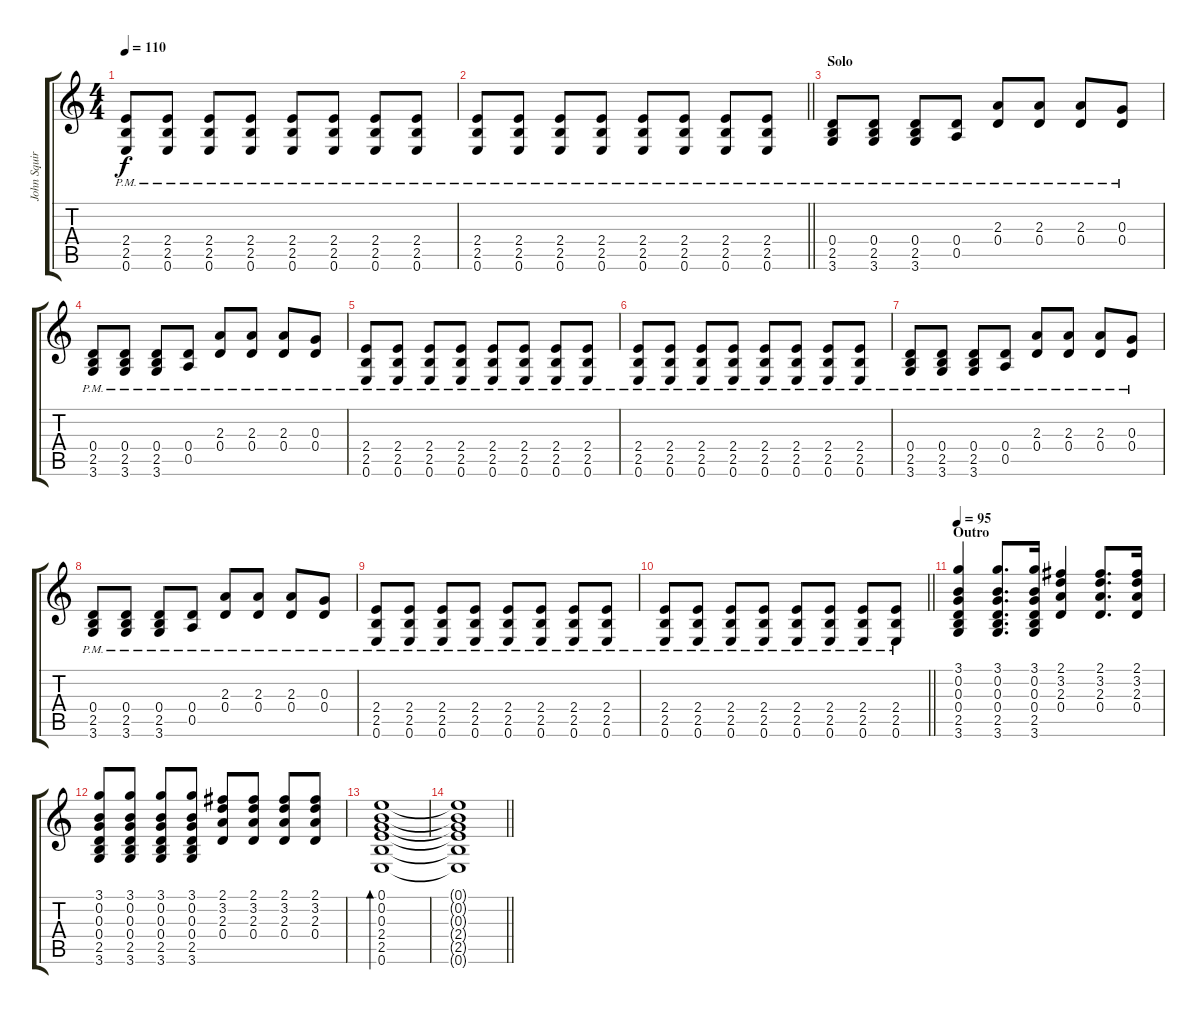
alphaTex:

\track ("John Squire" "John Squir") {instrument electricguitarjazz}
\staff {score tabs}
\tuning (E4 B3 G3 D3 A2 E2) {hide}
\ts (4 4)
\tempo 110
\clef g2
\ks c
(2.4{pm} 2.5{pm} 0.6{pm}).8{dy f} (2.4{pm} 2.5{pm} 0.6{pm}).8 (2.4{pm} 2.5{pm} 0.6{pm}).8 (2.4{pm} 2.5{pm} 0.6{pm}).8 (2.4{pm} 2.5{pm} 0.6{pm}).8 (2.4{pm} 2.5{pm} 0.6{pm}).8 (2.4{pm} 2.5{pm} 0.6{pm}).8 (2.4{pm} 2.5{pm} 0.6{pm}).8 |
\barLineRight lightlight
(2.4{pm} 2.5{pm} 0.6{pm}).8 (2.4{pm} 2.5{pm} 0.6{pm}).8 (2.4{pm} 2.5{pm} 0.6{pm}).8 (2.4{pm} 2.5{pm} 0.6{pm}).8 (2.4{pm} 2.5{pm} 0.6{pm}).8 (2.4{pm} 2.5{pm} 0.6{pm}).8 (2.4{pm} 2.5{pm} 0.6{pm}).8 (2.4{pm} 2.5{pm} 0.6{pm}).8 |
\section ("" "Solo")
(0.4{pm} 2.5{pm} 3.6{pm}).8 (0.4{pm} 2.5{pm} 3.6{pm}).8 (0.4{pm} 2.5{pm} 3.6{pm}).8 (0.4{pm} 0.5{pm}).8 (2.3{pm} 0.4{pm}).8 (2.3{pm} 0.4{pm}).8 (2.3{pm} 0.4{pm}).8 (0.3{pm} 0.4{pm}).8 |
(0.4{pm} 2.5{pm} 3.6{pm}).8 (0.4{pm} 2.5{pm} 3.6{pm}).8 (0.4{pm} 2.5{pm} 3.6{pm}).8 (0.4{pm} 0.5{pm}).8 (2.3{pm} 0.4{pm}).8 (2.3{pm} 0.4{pm}).8 (2.3{pm} 0.4{pm}).8 (0.3{pm} 0.4{pm}).8 |
(2.4{pm} 2.5{pm} 0.6{pm}).8 (2.4{pm} 2.5{pm} 0.6{pm}).8 (2.4{pm} 2.5{pm} 0.6{pm}).8 (2.4{pm} 2.5{pm} 0.6{pm}).8 (2.4{pm} 2.5{pm} 0.6{pm}).8 (2.4{pm} 2.5{pm} 0.6{pm}).8 (2.4{pm} 2.5{pm} 0.6{pm}).8 (2.4{pm} 2.5{pm} 0.6{pm}).8 |
(2.4{pm} 2.5{pm} 0.6{pm}).8 (2.4{pm} 2.5{pm} 0.6{pm}).8 (2.4{pm} 2.5{pm} 0.6{pm}).8 (2.4{pm} 2.5{pm} 0.6{pm}).8 (2.4{pm} 2.5{pm} 0.6{pm}).8 (2.4{pm} 2.5{pm} 0.6{pm}).8 (2.4{pm} 2.5{pm} 0.6{pm}).8 (2.4{pm} 2.5{pm} 0.6{pm}).8 |
(0.4{pm} 2.5{pm} 3.6{pm}).8 (0.4{pm} 2.5{pm} 3.6{pm}).8 (0.4{pm} 2.5{pm} 3.6{pm}).8 (0.4{pm} 0.5{pm}).8 (2.3{pm} 0.4{pm}).8 (2.3{pm} 0.4{pm}).8 (2.3{pm} 0.4{pm}).8 (0.3{pm} 0.4{pm}).8 |
(0.4{pm} 2.5{pm} 3.6{pm}).8 (0.4{pm} 2.5{pm} 3.6{pm}).8 (0.4{pm} 2.5{pm} 3.6{pm}).8 (0.4{pm} 0.5{pm}).8 (2.3{pm} 0.4{pm}).8 (2.3{pm} 0.4{pm}).8 (2.3{pm} 0.4{pm}).8 (0.3{pm} 0.4{pm}).8 |
(2.4{pm} 2.5{pm} 0.6{pm}).8 (2.4{pm} 2.5{pm} 0.6{pm}).8 (2.4{pm} 2.5{pm} 0.6{pm}).8 (2.4{pm} 2.5{pm} 0.6{pm}).8 (2.4{pm} 2.5{pm} 0.6{pm}).8 (2.4{pm} 2.5{pm} 0.6{pm}).8 (2.4{pm} 2.5{pm} 0.6{pm}).8 (2.4{pm} 2.5{pm} 0.6{pm}).8 |
\barLineRight lightlight
(2.4{pm} 2.5{pm} 0.6{pm}).8 (2.4{pm} 2.5{pm} 0.6{pm}).8 (2.4{pm} 2.5{pm} 0.6{pm}).8 (2.4{pm} 2.5{pm} 0.6{pm}).8 (2.4{pm} 2.5{pm} 0.6{pm}).8 (2.4{pm} 2.5{pm} 0.6{pm}).8 (2.4{pm} 2.5{pm} 0.6{pm}).8 (2.4{pm} 2.5{pm} 0.6{pm}).8 |
\section ("" "Outro")
\tempo 95
(3.1 0.2 0.3 0.4 2.5 3.6).4{instrument overdrivenguitar} (3.1 0.2 0.3 0.4 2.5 3.6).8{d} (3.1 0.2 0.3 0.4 2.5 3.6).16 (2.1 3.2 2.3 0.4).4 (2.1 3.2 2.3 0.4).8{d} (2.1 3.2 2.3 0.4).16 |
(3.1 0.2 0.3 0.4 2.5 3.6).8 (3.1 0.2 0.3 0.4 2.5 3.6).8 (3.1 0.2 0.3 0.4 2.5 3.6).8 (3.1 0.2 0.3 0.4 2.5 3.6).8 (2.1 3.2 2.3 0.4).8 (2.1 3.2 2.3 0.4).8 (2.1 3.2 2.3 0.4).8 (2.1 3.2 2.3 0.4).8 |
(0.1 0.2 0.3 2.4 2.5 0.6).1{bd 60} |
\barLineRight lightlight
(0.1{t} 0.2{t} 0.3{t} 2.4{t} 2.5{t} 0.6{t}).1
